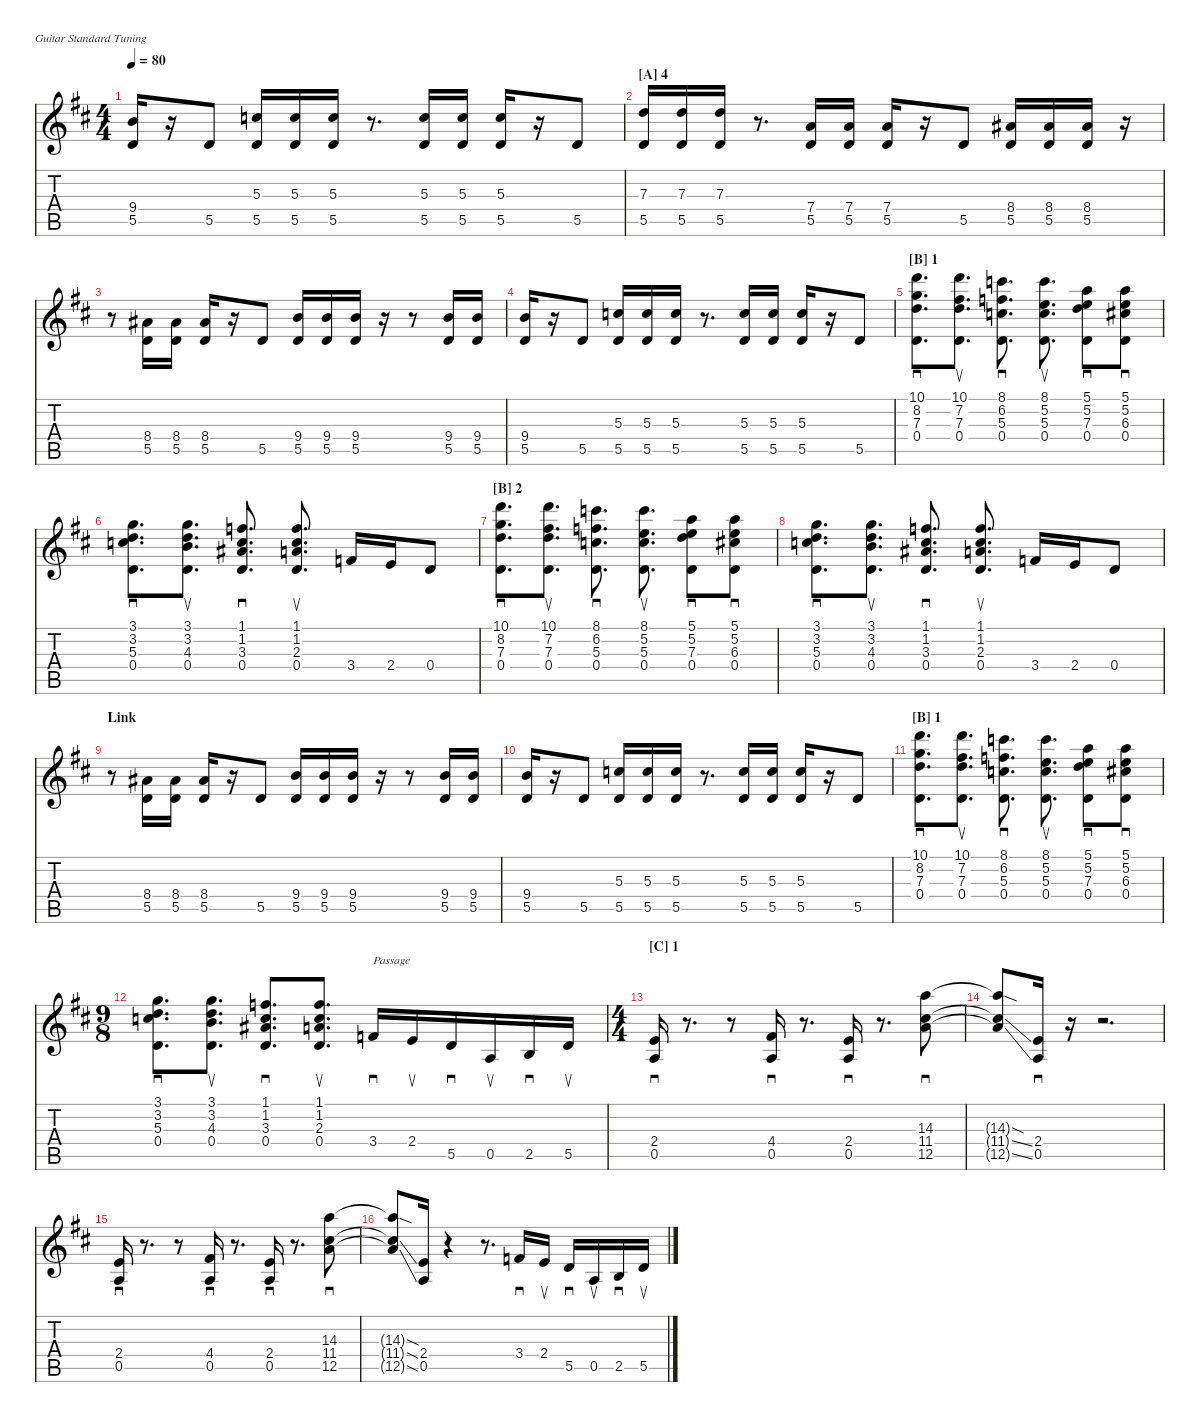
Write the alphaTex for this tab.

\hideDynamics
\bracketExtendMode nobrackets
\singleTrackTrackNamePolicy hidden
\multiTrackTrackNamePolicy hidden
\otherSystemsTrackNameOrientation horizontal
\track ("Guitar 1" "E-Gt") {solo instrument distortionguitar}
\staff {score tabs}
\tuning (E4 B3 G3 D3 A2 E2)
\ts (4 4)
\tempo 80
\clef g2
\ks d
(9.4{acc forcenatural} 5.5{acc forcenatural}).16{dy mf beam Up} r.16{beam Up} 5.5{acc forcenatural}.8{beam Up} (5.3{acc forcenatural} 5.5{acc forcenatural}).16{beam Up} (5.3{acc forcenatural} 5.5{acc forcenatural}).16{beam Up} (5.3{acc forcenatural} 5.5{acc forcenatural}).16{beam Up} r.8{d beam Up} (5.3{acc forcenatural} 5.5{acc forcenatural}).16{beam Up} (5.3{acc forcenatural} 5.5{acc forcenatural}).16{beam Up} (5.3{acc forcenatural} 5.5{acc forcenatural}).16{beam Up} r.16{beam Up} 5.5{acc forcenatural}.8{beam Up} |
\section ("A" "4")
(7.3{acc forcenatural} 5.5{acc forcenatural}).16{beam Up} (7.3{acc forcenatural} 5.5{acc forcenatural}).16{beam Up} (7.3{acc forcenatural} 5.5{acc forcenatural}).16{beam Up} r.8{d beam Up} (7.4{acc forcenatural} 5.5{acc forcenatural}).16{beam Up} (7.4{acc forcenatural} 5.5{acc forcenatural}).16{beam Up} (7.4{acc forcenatural} 5.5{acc forcenatural}).16{beam Up} r.16{beam Up} 5.5{acc forcenatural}.8{beam Up} (8.4{acc #} 5.5{acc forcenatural}).16{beam Up} (8.4{acc #} 5.5{acc forcenatural}).16{beam Up} (8.4{acc #} 5.5{acc forcenatural}).16{beam Up} r.16{beam Up} |
r.8{beam Down} (8.4{acc #} 5.5{acc forcenatural}).16{beam Up} (8.4{acc #} 5.5{acc forcenatural}).16{beam Up} (8.4{acc #} 5.5{acc forcenatural}).16{beam Up} r.16{beam Up} 5.5{acc forcenatural}.8{beam Up} (9.4{acc forcenatural} 5.5{acc forcenatural}).16{beam Up} (9.4{acc forcenatural} 5.5{acc forcenatural}).16{beam Up} (9.4{acc forcenatural} 5.5{acc forcenatural}).16{beam Up} r.16{beam Up} r.8{beam Up} (9.4{acc forcenatural} 5.5{acc forcenatural}).16{beam Up} (9.4{acc forcenatural} 5.5{acc forcenatural}).16{beam Up} |
(9.4{acc forcenatural} 5.5{acc forcenatural}).16{beam Up} r.16{beam Up} 5.5{acc forcenatural}.8{beam Up} (5.3{acc forcenatural} 5.5{acc forcenatural}).16{beam Up} (5.3{acc forcenatural} 5.5{acc forcenatural}).16{beam Up} (5.3{acc forcenatural} 5.5{acc forcenatural}).16{beam Up} r.8{d beam Up} (5.3{acc forcenatural} 5.5{acc forcenatural}).16{beam Up} (5.3{acc forcenatural} 5.5{acc forcenatural}).16{beam Up} (5.3{acc forcenatural} 5.5{acc forcenatural}).16{beam Up} r.16{beam Up} 5.5{acc forcenatural}.8{beam Up} |
\section ("B" "1")
(7.3{acc forcenatural} 10.1{acc forcenatural} 0.4{acc forcenatural} 8.2{acc forcenatural}).8{d sd beam Down} (7.3{acc forcenatural} 10.1{acc forcenatural} 0.4{acc forcenatural} 7.2{acc #}).8{d su beam Down} (5.3{acc forcenatural} 8.1{acc forcenatural} 0.4{acc forcenatural} 6.2{acc forcenatural}).8{d sd beam Down} (5.3{acc forcenatural} 8.1{acc forcenatural} 0.4{acc forcenatural} 5.2{acc forcenatural}).8{d su beam Down} (7.3{acc forcenatural} 5.1{acc forcenatural} 0.4{acc forcenatural} 5.2{acc forcenatural}).8{sd beam Down} (6.3{acc #} 5.1{acc forcenatural} 0.4{acc forcenatural} 5.2{acc forcenatural}).8{sd beam Down} |
(5.3{acc forcenatural} 3.1{acc forcenatural} 0.4{acc forcenatural} 3.2{acc forcenatural}).8{d sd beam Down} (4.3{acc forcenatural} 3.1{acc forcenatural} 0.4{acc forcenatural} 3.2{acc forcenatural}).8{d su beam Down} (3.3{acc #} 1.1{acc forcenatural} 0.4{acc forcenatural} 1.2{acc forcenatural}).8{d sd beam Up} (2.3{acc forcenatural} 1.1{acc forcenatural} 0.4{acc forcenatural} 1.2{acc forcenatural}).8{d su beam Up} 3.4{acc forcenatural}.16{beam Up} 2.4{acc forcenatural}.16{beam Up} 0.4{acc forcenatural}.8{beam Up} |
\section ("B" "2")
(7.3{acc forcenatural} 10.1{acc forcenatural} 0.4{acc forcenatural} 8.2{acc forcenatural}).8{d sd beam Down} (7.3{acc forcenatural} 10.1{acc forcenatural} 0.4{acc forcenatural} 7.2{acc #}).8{d su beam Down} (5.3{acc forcenatural} 8.1{acc forcenatural} 0.4{acc forcenatural} 6.2{acc forcenatural}).8{d sd beam Down} (5.3{acc forcenatural} 8.1{acc forcenatural} 0.4{acc forcenatural} 5.2{acc forcenatural}).8{d su beam Down} (7.3{acc forcenatural} 5.1{acc forcenatural} 0.4{acc forcenatural} 5.2{acc forcenatural}).8{sd beam Down} (6.3{acc #} 5.1{acc forcenatural} 0.4{acc forcenatural} 5.2{acc forcenatural}).8{sd beam Down} |
(5.3{acc forcenatural} 3.1{acc forcenatural} 0.4{acc forcenatural} 3.2{acc forcenatural}).8{d sd beam Down} (4.3{acc forcenatural} 3.1{acc forcenatural} 0.4{acc forcenatural} 3.2{acc forcenatural}).8{d su beam Down} (3.3{acc #} 1.1{acc forcenatural} 0.4{acc forcenatural} 1.2{acc forcenatural}).8{d sd beam Up} (2.3{acc forcenatural} 1.1{acc forcenatural} 0.4{acc forcenatural} 1.2{acc forcenatural}).8{d su beam Up} 3.4{acc forcenatural}.16{beam Up} 2.4{acc forcenatural}.16{beam Up} 0.4{acc forcenatural}.8{beam Up} |
\section ("" "Link")
r.8{beam Down} (8.4{acc #} 5.5{acc forcenatural}).16{beam Up} (8.4{acc #} 5.5{acc forcenatural}).16{beam Up} (8.4{acc #} 5.5{acc forcenatural}).16{beam Up} r.16{beam Up} 5.5{acc forcenatural}.8{beam Up} (9.4{acc forcenatural} 5.5{acc forcenatural}).16{beam Up} (9.4{acc forcenatural} 5.5{acc forcenatural}).16{beam Up} (9.4{acc forcenatural} 5.5{acc forcenatural}).16{beam Up} r.16{beam Up} r.8{beam Up} (9.4{acc forcenatural} 5.5{acc forcenatural}).16{beam Up} (9.4{acc forcenatural} 5.5{acc forcenatural}).16{beam Up} |
(9.4{acc forcenatural} 5.5{acc forcenatural}).16{beam Up} r.16{beam Up} 5.5{acc forcenatural}.8{beam Up} (5.3{acc forcenatural} 5.5{acc forcenatural}).16{beam Up} (5.3{acc forcenatural} 5.5{acc forcenatural}).16{beam Up} (5.3{acc forcenatural} 5.5{acc forcenatural}).16{beam Up} r.8{d beam Up} (5.3{acc forcenatural} 5.5{acc forcenatural}).16{beam Up} (5.3{acc forcenatural} 5.5{acc forcenatural}).16{beam Up} (5.3{acc forcenatural} 5.5{acc forcenatural}).16{beam Up} r.16{beam Up} 5.5{acc forcenatural}.8{beam Up} |
\section ("B" "1")
(7.3{acc forcenatural} 10.1{acc forcenatural} 0.4{acc forcenatural} 8.2{acc forcenatural}).8{d sd beam Down} (7.3{acc forcenatural} 10.1{acc forcenatural} 0.4{acc forcenatural} 7.2{acc #}).8{d su beam Down} (5.3{acc forcenatural} 8.1{acc forcenatural} 0.4{acc forcenatural} 6.2{acc forcenatural}).8{d sd beam Down} (5.3{acc forcenatural} 8.1{acc forcenatural} 0.4{acc forcenatural} 5.2{acc forcenatural}).8{d su beam Down} (7.3{acc forcenatural} 5.1{acc forcenatural} 0.4{acc forcenatural} 5.2{acc forcenatural}).8{sd beam Down} (6.3{acc #} 5.1{acc forcenatural} 0.4{acc forcenatural} 5.2{acc forcenatural}).8{sd beam Down} |
\ts (9 8)
(5.3{acc forcenatural} 3.1{acc forcenatural} 0.4{acc forcenatural} 3.2{acc forcenatural}).8{d sd beam Down} (4.3{acc forcenatural} 3.1{acc forcenatural} 0.4{acc forcenatural} 3.2{acc forcenatural}).8{d su beam Down} (3.3{acc #} 1.1{acc forcenatural} 0.4{acc forcenatural} 1.2{acc forcenatural}).8{d sd beam Up} (2.3{acc forcenatural} 1.1{acc forcenatural} 0.4{acc forcenatural} 1.2{acc forcenatural}).8{d su beam Up} 3.4{acc forcenatural}.16{sd txt "Passage" beam Up} 2.4{acc forcenatural}.16{su beam Up} 5.5{acc forcenatural}.16{sd beam Up} 0.5{acc forcenatural}.16{su beam Up} 2.5{acc forcenatural}.16{sd beam Up} 5.5{acc forcenatural}.16{su beam Up} |
\ts (4 4)
\section ("C" "1")
(0.5{acc forcenatural} 2.4{acc forcenatural}).16{sd beam Up} r.8{d beam Up} r.8{beam Up} (4.4{acc #} 0.5{acc forcenatural}).16{sd beam Up} r.8{d beam Up} (2.4{acc forcenatural} 0.5{acc forcenatural}).16{sd beam Up} r.8{d beam Up} (11.4{acc #} 12.5{acc forcenatural} 14.3{acc forcenatural}).8{sd beam Down} |
(11.4{ss t acc #} 12.5{ss t acc forcenatural} 14.3{sod t acc forcenatural}).8{beam Up} (2.4{acc forcenatural} 0.5{acc forcenatural}).16{sd beam Up} r.16{beam Up} r.2{d beam Up} |
(0.5{acc forcenatural} 2.4{acc forcenatural}).16{sd beam Up} r.8{d beam Up} r.8{beam Up} (4.4{acc #} 0.5{acc forcenatural}).16{sd beam Up} r.8{d beam Up} (2.4{acc forcenatural} 0.5{acc forcenatural}).16{sd beam Up} r.8{d beam Up} (11.4{acc #} 12.5{acc forcenatural} 14.3{acc forcenatural}).8{sd beam Down} |
(11.4{ss t acc #} 12.5{ss t acc forcenatural} 14.3{sod t acc forcenatural}).8{beam Up} (2.4{acc forcenatural} 0.5{acc forcenatural}).16{beam Up} r.4{beam Up} r.8{d beam Up} 3.4{acc forcenatural}.16{sd beam Up} 2.4{acc forcenatural}.16{su beam Up} 5.5{acc forcenatural}.16{sd beam Up} 0.5{acc forcenatural}.16{su beam Up} 2.5{acc forcenatural}.16{sd beam Up} 5.5{acc forcenatural}.16{su beam Up}
